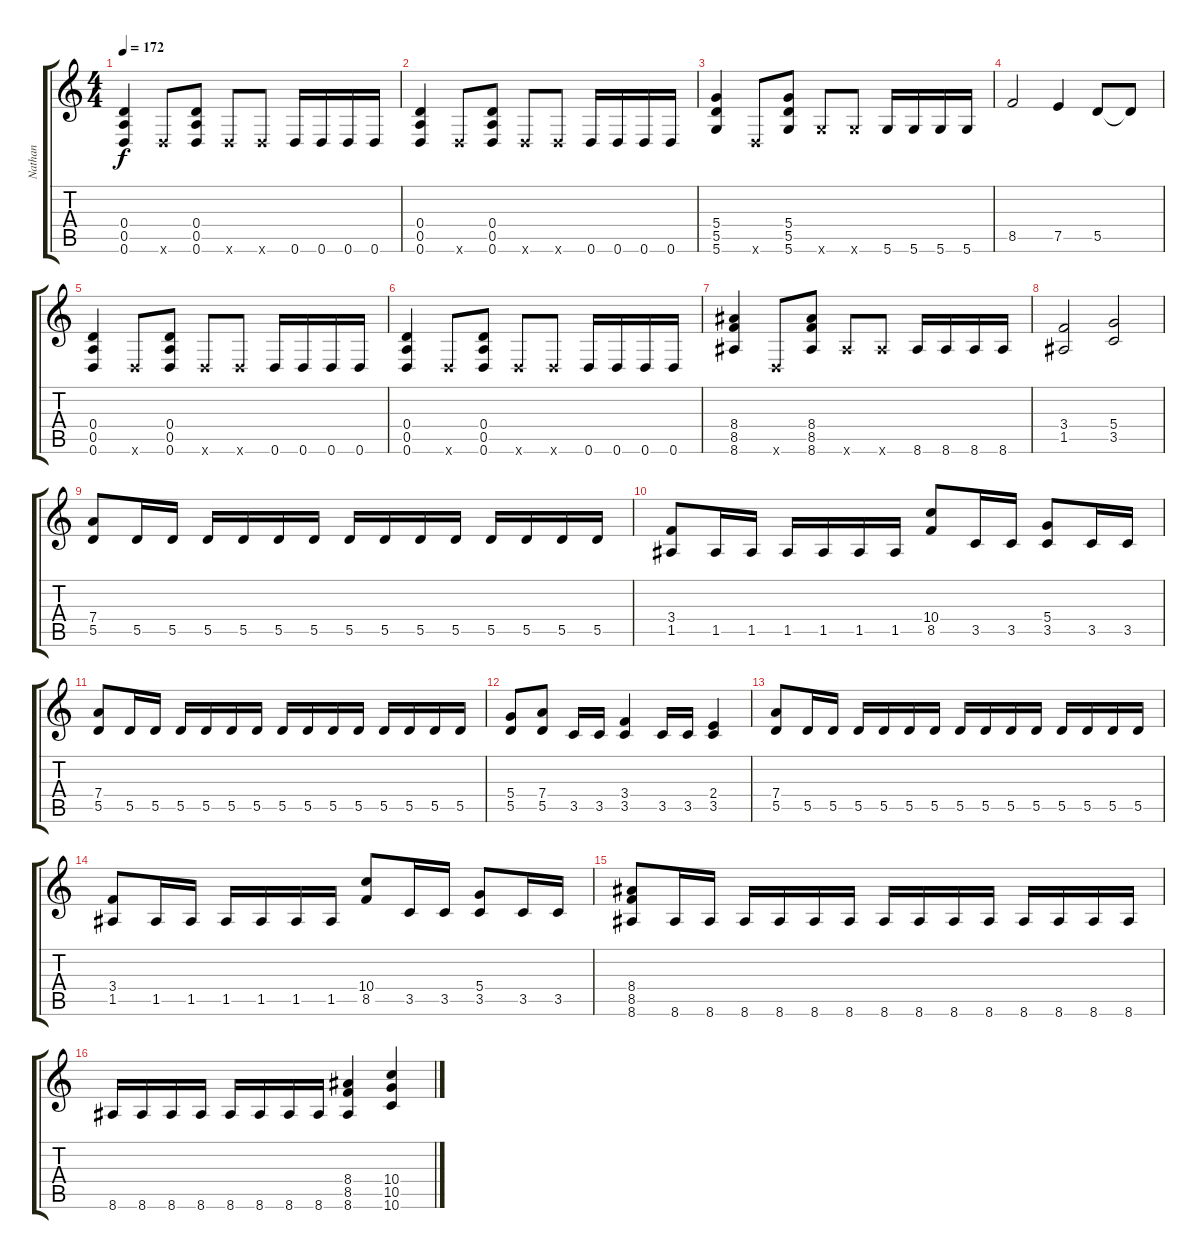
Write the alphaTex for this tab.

\track ("Nathan" "Nathan") {instrument distortionguitar}
\staff {score tabs}
\tuning (E4 B3 G3 D3 A2 D2) {hide}
\ts (4 4)
\tempo 172
\clef g2
\ks c
(0.4 0.5 0.6).4{dy f} 0.6{x}.8 (0.4 0.5 0.6).8 0.6{x}.8 0.6{x}.8 0.6.16 0.6.16 0.6.16 0.6.16 |
(0.4 0.5 0.6).4 0.6{x}.8 (0.4 0.5 0.6).8 0.6{x}.8 0.6{x}.8 0.6.16 0.6.16 0.6.16 0.6.16 |
(5.4 5.5 5.6).4 0.6{x}.8 (5.4 5.5 5.6).8 5.6{x}.8 5.6{x}.8 5.6.16 5.6.16 5.6.16 5.6.16 |
8.5.2 7.5.4 5.5.8 5.5{t}.8 |
(0.4 0.5 0.6).4 0.6{x}.8 (0.4 0.5 0.6).8 0.6{x}.8 0.6{x}.8 0.6.16 0.6.16 0.6.16 0.6.16 |
(0.4 0.5 0.6).4 0.6{x}.8 (0.4 0.5 0.6).8 0.6{x}.8 0.6{x}.8 0.6.16 0.6.16 0.6.16 0.6.16 |
(8.4 8.5 8.6).4 0.6{x}.8 (8.4 8.5 8.6).8 8.6{x}.8 8.6{x}.8 8.6.16 8.6.16 8.6.16 8.6.16 |
(3.4 1.5).2 (5.4 3.5).2 |
(7.4 5.5).8 5.5.16 5.5.16 5.5.16 5.5.16 5.5.16 5.5.16 5.5.16 5.5.16 5.5.16 5.5.16 5.5.16 5.5.16 5.5.16 5.5.16 |
(3.4 1.5).8 1.5.16 1.5.16 1.5.16 1.5.16 1.5.16 1.5.16 (10.4 8.5).8 3.5.16 3.5.16 (5.4 3.5).8 3.5.16 3.5.16 |
(7.4 5.5).8 5.5.16 5.5.16 5.5.16 5.5.16 5.5.16 5.5.16 5.5.16 5.5.16 5.5.16 5.5.16 5.5.16 5.5.16 5.5.16 5.5.16 |
(5.4 5.5).8 (7.4 5.5).8 3.5.16 3.5.16 (3.4 3.5).4 3.5.16 3.5.16 (2.4 3.5).4 |
(7.4 5.5).8 5.5.16 5.5.16 5.5.16 5.5.16 5.5.16 5.5.16 5.5.16 5.5.16 5.5.16 5.5.16 5.5.16 5.5.16 5.5.16 5.5.16 |
(3.4 1.5).8 1.5.16 1.5.16 1.5.16 1.5.16 1.5.16 1.5.16 (10.4 8.5).8 3.5.16 3.5.16 (5.4 3.5).8 3.5.16 3.5.16 |
(8.4 8.5 8.6).8 8.6.16 8.6.16 8.6.16 8.6.16 8.6.16 8.6.16 8.6.16 8.6.16 8.6.16 8.6.16 8.6.16 8.6.16 8.6.16 8.6.16 |
8.6.16 8.6.16 8.6.16 8.6.16 8.6.16 8.6.16 8.6.16 8.6.16 (8.4 8.5 8.6).4 (10.4 10.5 10.6).4
